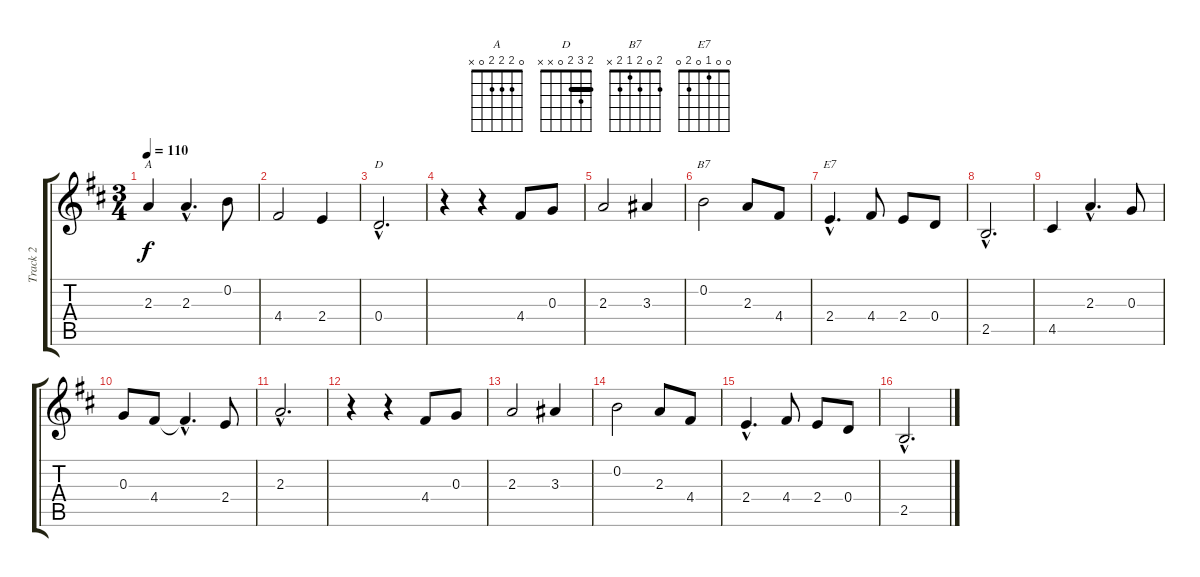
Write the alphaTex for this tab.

\track ("Track 2" "Track 2") {instrument acousticguitarsteel}
\staff {score tabs}
\tuning (E4 B3 G3 D3 A2 E2) {hide}
\chord ("A" 0 2 2 2 0 x)
\chord ("D" 2 3 2 0 x x) {barre 2}
\chord ("B7" 2 0 2 1 2 x)
\chord ("E7" 0 0 1 0 2 0)
\ts (3 4)
\tempo 110
\clef g2
\ks d
2.3.4{ch "A" dy f instrument acousticguitarsteel} 2.3{hac}.4{d} 0.2.8 |
4.4.2 2.4.4 |
0.4{hac}.2{d ch "D"} |
r.4 r.4 4.4.8 0.3.8 |
2.3.2 3.3.4 |
0.2.2{ch "B7"} 2.3.8 4.4.8 |
2.4{hac}.4{d ch "E7"} 4.4.8 2.4.8 0.4.8 |
2.5{hac}.2{d} |
4.5.4 2.3{hac}.4{d} 0.3.8 |
0.3.8 4.4.8 4.4{hac t}.4{d} 2.4.8 |
2.3{hac}.2{d} |
r.4 r.4 4.4.8 0.3.8 |
2.3.2 3.3.4 |
0.2.2 2.3.8 4.4.8 |
2.4{hac}.4{d} 4.4.8 2.4.8 0.4.8 |
2.5{hac}.2{d}
